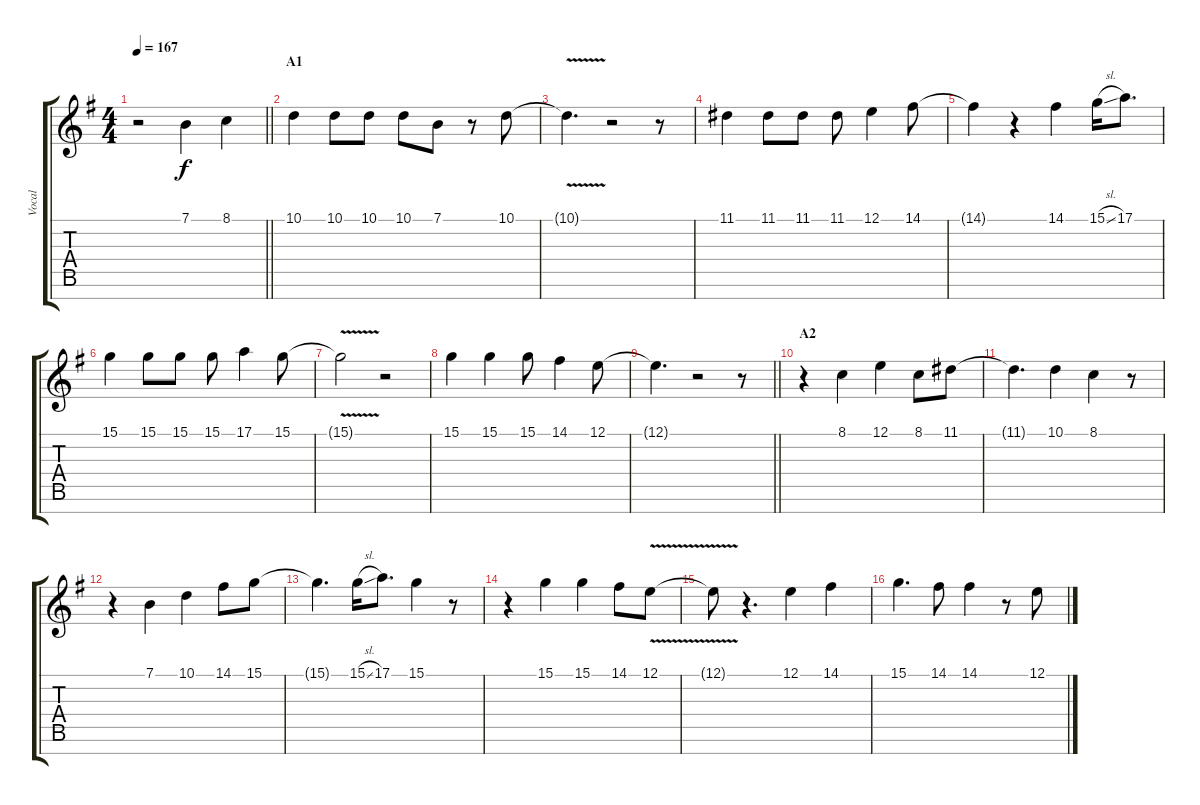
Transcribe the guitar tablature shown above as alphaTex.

\track ("Vocal" "Vocal") {instrument clarinet}
\staff {score tabs}
\tuning (E4 B3 G3 D3 A2 E2 B1) {hide}
\ts (4 4)
\tempo 167
\clef g2
\barLineRight lightlight
\ks g
r.2{dy f} 7.1.4 8.1.4 |
\section ("" "A1")
10.1.4 10.1.8 10.1.8 10.1.8 7.1.8 r.8 10.1.8 |
10.1{v t}.4{d} r.2 r.8 |
11.1.4 11.1.8 11.1.8 11.1.8 12.1.4 14.1.8 |
14.1{t}.4 r.4 14.1.4 15.1{sl}.16 17.1.8{d} |
15.1.4 15.1.8 15.1.8 15.1.8 17.1.4 15.1.8 |
15.1{v t}.2 r.2 |
15.1.4 15.1.4 15.1.8 14.1.4 12.1.8 |
\barLineRight lightlight
12.1{t}.4{d} r.2 r.8 |
\section ("" "A2")
r.4 8.1.4 12.1.4 8.1.8 11.1.8 |
11.1{t}.4{d} 10.1.4 8.1.4 r.8 |
r.4 7.1.4 10.1.4 14.1.8 15.1.8 |
15.1{t}.4{d} 15.1{sl}.16 17.1.8{d} 15.1.4 r.8 |
r.4 15.1.4 15.1.4 14.1.8 12.1{v}.8 |
12.1{t}.8 r.4{d} 12.1.4 14.1.4 |
15.1.4{d} 14.1.8 14.1.4 r.8 12.1.8
